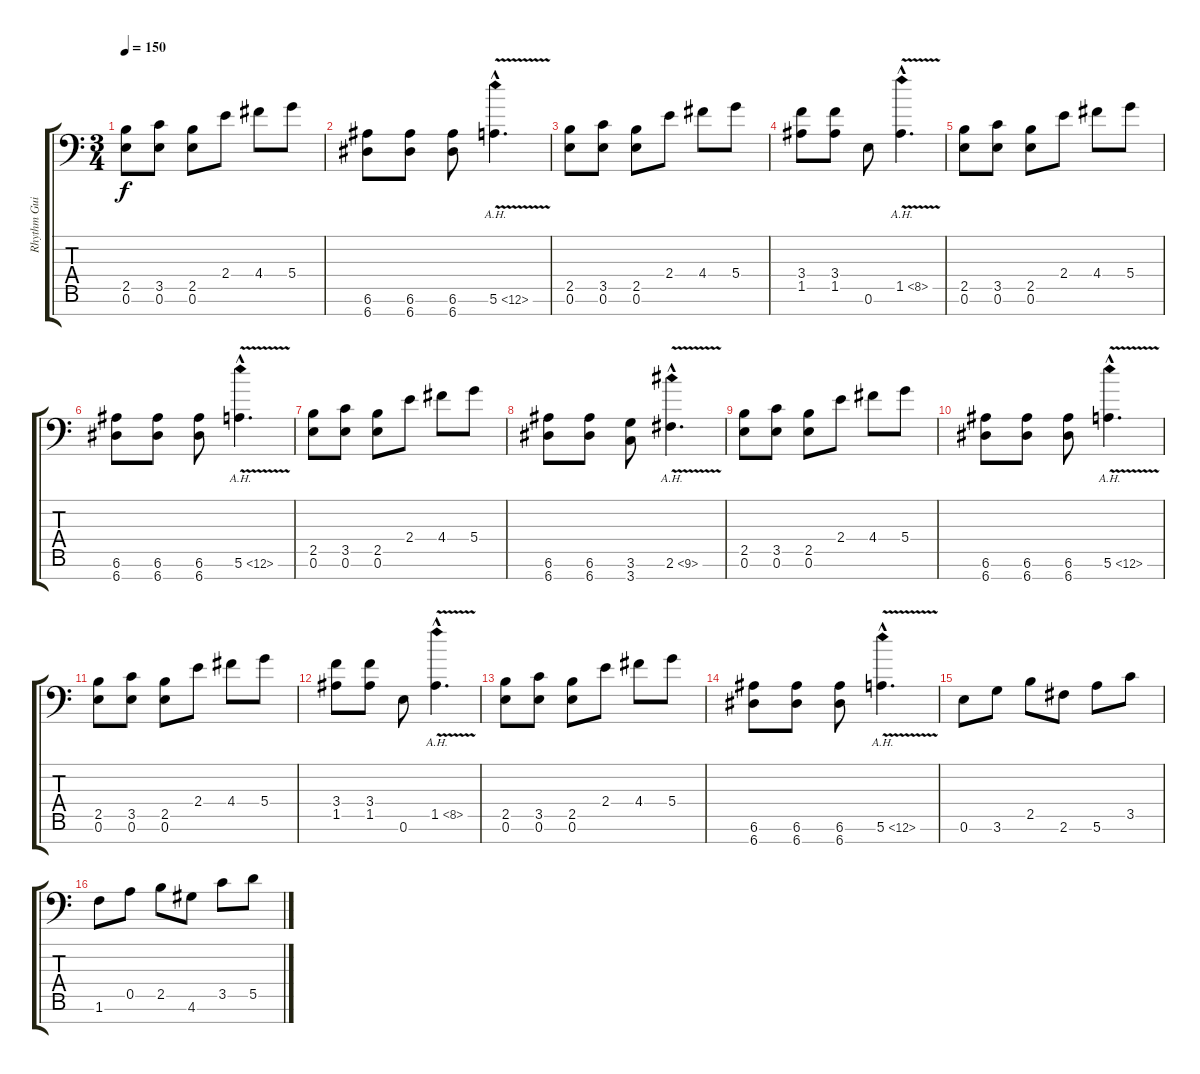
\track ("Rhythm Guitar" "Rhythm Gui") {instrument distortionguitar}
\staff {score tabs}
\tuning (E4 B3 G3 D3 A2 E2 A1) {hide}
\ts (3 4)
\tempo 150
\clef f4
\ks c
(2.5 0.6).8{dy f} (3.5 0.6).8 (2.5 0.6).8 2.4.8 4.4.8 5.4.8 |
(6.6 6.7).8 (6.6 6.7).8 (6.6 6.7).8 5.6{ah 7 v hac}.4{d} |
(2.5 0.6).8 (3.5 0.6).8 (2.5 0.6).8 2.4.8 4.4.8 5.4.8 |
(3.4 1.5).8 (3.4 1.5).8 0.6.8 1.5{ah 7 v hac}.4{d} |
(2.5 0.6).8 (3.5 0.6).8 (2.5 0.6).8 2.4.8 4.4.8 5.4.8 |
(6.6 6.7).8 (6.6 6.7).8 (6.6 6.7).8 5.6{ah 7 v hac}.4{d} |
(2.5 0.6).8 (3.5 0.6).8 (2.5 0.6).8 2.4.8 4.4.8 5.4.8 |
(6.6 6.7).8 (6.6 6.7).8 (3.6 3.7).8 2.6{ah 7 v hac}.4{d} |
(2.5 0.6).8 (3.5 0.6).8 (2.5 0.6).8 2.4.8 4.4.8 5.4.8 |
(6.6 6.7).8 (6.6 6.7).8 (6.6 6.7).8 5.6{ah 7 v hac}.4{d} |
(2.5 0.6).8 (3.5 0.6).8 (2.5 0.6).8 2.4.8 4.4.8 5.4.8 |
(3.4 1.5).8 (3.4 1.5).8 0.6.8 1.5{ah 7 v hac}.4{d} |
(2.5 0.6).8 (3.5 0.6).8 (2.5 0.6).8 2.4.8 4.4.8 5.4.8 |
(6.6 6.7).8 (6.6 6.7).8 (6.6 6.7).8 5.6{ah 7 v hac}.4{d} |
0.6.8 3.6.8 2.5.8 2.6.8 5.6.8 3.5.8 |
1.6.8 0.5.8 2.5.8 4.6.8 3.5.8 5.5.8
